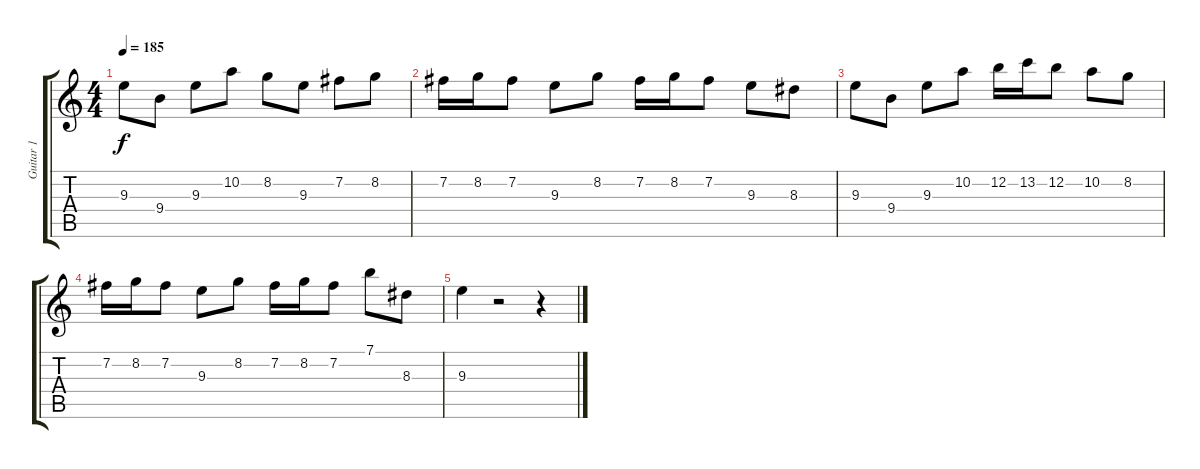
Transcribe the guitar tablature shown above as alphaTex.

\track ("Guitar 1" "Guitar 1") {instrument overdrivenguitar}
\staff {score tabs}
\tuning (E4 B3 G3 D3 A2 E2) {hide}
\ts (4 4)
\tempo 185
\clef g2
\ks c
9.3.8{dy f} 9.4.8 9.3.8 10.2.8 8.2.8 9.3.8 7.2.8 8.2.8 |
7.2.16 8.2.16 7.2.8 9.3.8 8.2.8 7.2.16 8.2.16 7.2.8 9.3.8 8.3.8 |
9.3.8 9.4.8 9.3.8 10.2.8 12.2.16 13.2.16 12.2.8 10.2.8 8.2.8 |
7.2.16 8.2.16 7.2.8 9.3.8 8.2.8 7.2.16 8.2.16 7.2.8 7.1.8 8.3.8 |
9.3.4 r.2 r.4
